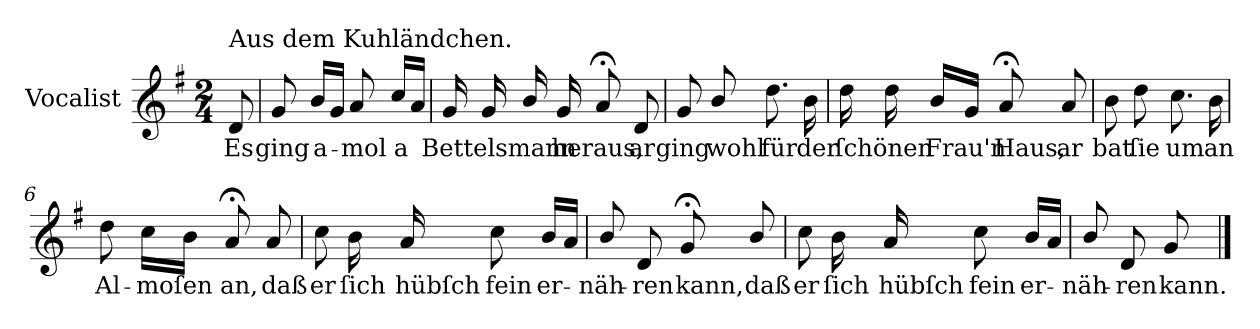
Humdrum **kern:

**kern	**text
*part1	*part1
*staff1	*staff1
*I"Vocalist	*
*k[f#]	*
*G:	*
*M2/4	*
=	=
!LO:TX:a:t=Aus dem Kuhländchen.	!
8d	Es
=1	=1
8g	ging
16bLL	a-
16gJJ	.
8a	-mol
16cc/LL	a
16aJJ	.
=2	=2
16g	Bettelsmann
16g	.
16b/	.
16g	heraus,
8a;<	.
8d	ar
=3	=3
8g	ging
8b/	wohl
8.dd	für
16b	der
=4	=4
16dd	ſchönen
16dd	.
16bLL	Frau'n
16gJJ	.
8a;<	Haus,
8a	ar
=5	=5
8b	bat
8dd	ſie
8.cc	um
16b	an
=6	=6
8dd	Al-
16ccLL	-moſen
16bJJ	.
8a;<	an,
8a	daß
=7	=7
8cc	er
16b	ſich
16a	hübſch
8cc	fein
16bLL	er-
16aJJ	.
=8	=8
8b/	-näh-
8d	-ren
8g;<	kann,
8b/	daß
=9	=9
8cc	er
16b	ſich
16a	hübſch
8cc	fein
16b/LL	er-
16aJJ	.
=10	=10
8b/	-näh-
8d	-ren
8g	kann.
==	==
*-	*-
